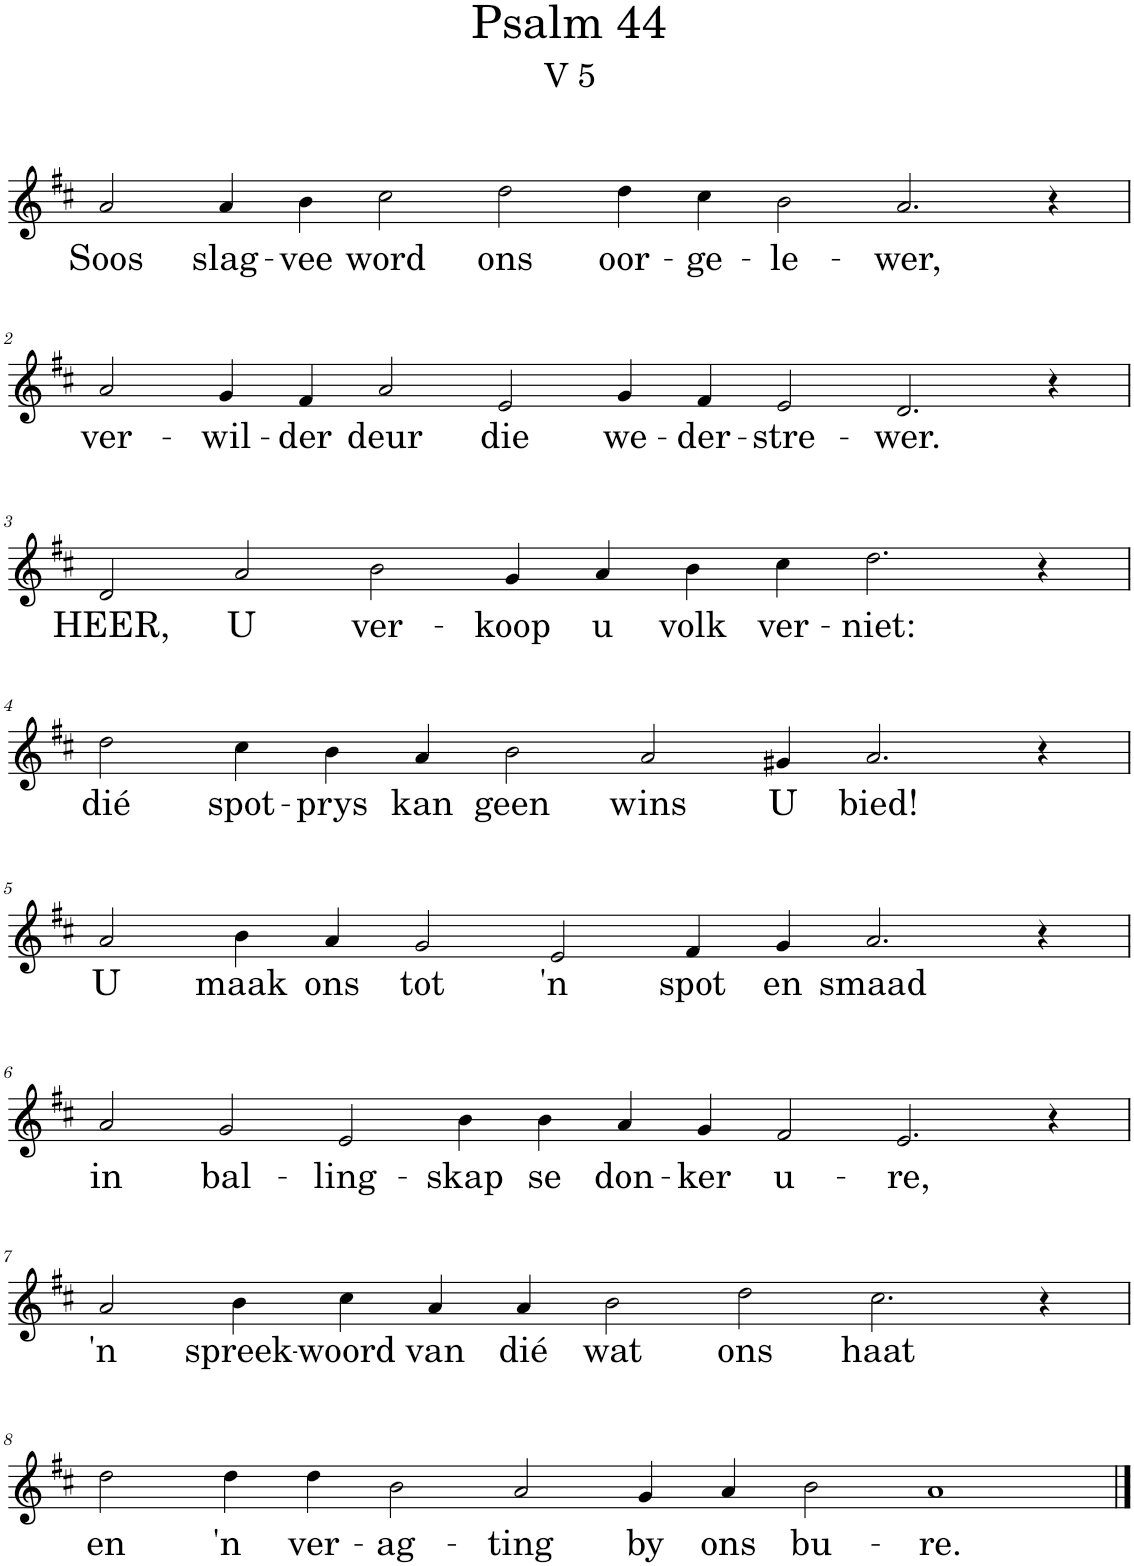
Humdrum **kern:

**kern	**text
*part1	*part1
*staff1	*staff1
*I"Pipe Organ	*
*I'Org.	*
*clefG2	*
*k[f#c#]	*
*M16/4	*
=1	=1
!	!LO:LY:b
2a/	Soos
!	!LO:LY:b
4a/	slag-
!	!LO:LY:b
4b\	-vee
!	!LO:LY:b
2cc#\	word
!	!LO:LY:b
2dd\	ons
!	!LO:LY:b
4dd\	oor-
!	!LO:LY:b
4cc#\	-ge-
!	!LO:LY:b
2b\	-le-
!	!LO:LY:b
2.a/	-wer,
4r	.
!!LO:LB:g=z
=2	=2
!	!LO:LY:b
2a/	ver-
!	!LO:LY:b
4g/	-wil-
!	!LO:LY:b
4f#/	-der
!	!LO:LY:b
2a/	deur
!	!LO:LY:b
2e/	die
!	!LO:LY:b
4g/	we-
!	!LO:LY:b
4f#/	-der-
!	!LO:LY:b
2e/	-stre-
!	!LO:LY:b
2.d/	-wer.
4r	.
!!LO:LB:g=z
=3	=3
*M14/4	*
!	!LO:LY:b
2d/	HEER,
!	!LO:LY:b
2a/	U
!	!LO:LY:b
2b\	ver-
!	!LO:LY:b
4g/	-koop
!	!LO:LY:b
4a/	u
!	!LO:LY:b
4b\	volk
!	!LO:LY:b
4cc#\	ver-
!	!LO:LY:b
2.dd\	-niet:
4r	.
!!LO:LB:g=z
=4	=4
!	!LO:LY:b
2dd\	dié
!	!LO:LY:b
4cc#\	spot-
!	!LO:LY:b
4b\	-prys
!	!LO:LY:b
4a/	kan
!	!LO:LY:b
2b\	geen
!	!LO:LY:b
2a/	wins
!	!LO:LY:b
4g#X/	U
!	!LO:LY:b
2.a/	bied!
4r	.
!!LO:LB:g=z
=5	=5
!	!LO:LY:b
2a/	U
!	!LO:LY:b
4b\	maak
!	!LO:LY:b
4a/	ons
!	!LO:LY:b
2g/	tot
!	!LO:LY:b
2e/	'n
!	!LO:LY:b
4f#/	spot
!	!LO:LY:b
4g/	en
!	!LO:LY:b
2.a/	smaad
4r	.
!!LO:LB:g=z
=6	=6
*M16/4	*
!	!LO:LY:b
2a/	in
!	!LO:LY:b
2g/	bal-
!	!LO:LY:b
2e/	-ling-
!	!LO:LY:b
4b\	-skap
!	!LO:LY:b
4b\	se
!	!LO:LY:b
4a/	don-
!	!LO:LY:b
4g/	-ker
!	!LO:LY:b
2f#/	u-
!	!LO:LY:b
2.e/	-re,
4r	.
!!LO:LB:g=z
=7	=7
*M14/4	*
!	!LO:LY:b
2a/	'n
!	!LO:LY:b
4b\	spreek-
!	!LO:LY:b
4cc#\	-woord
!	!LO:LY:b
4a/	van
!	!LO:LY:b
4a/	dié
!	!LO:LY:b
2b\	wat
!	!LO:LY:b
2dd\	ons
!	!LO:LY:b
2.cc#\	haat
4r	.
!!LO:LB:g=z
=8	=8
*M16/4	*
!	!LO:LY:b
2dd\	en
!	!LO:LY:b
4dd\	'n
!	!LO:LY:b
4dd\	ver-
!	!LO:LY:b
2b\	-ag-
!	!LO:LY:b
2a/	-ting
!	!LO:LY:b
4g/	by
!	!LO:LY:b
4a/	ons
!	!LO:LY:b
2b\	bu-
!	!LO:LY:b
1a	-re.
==	==
*-	*-
